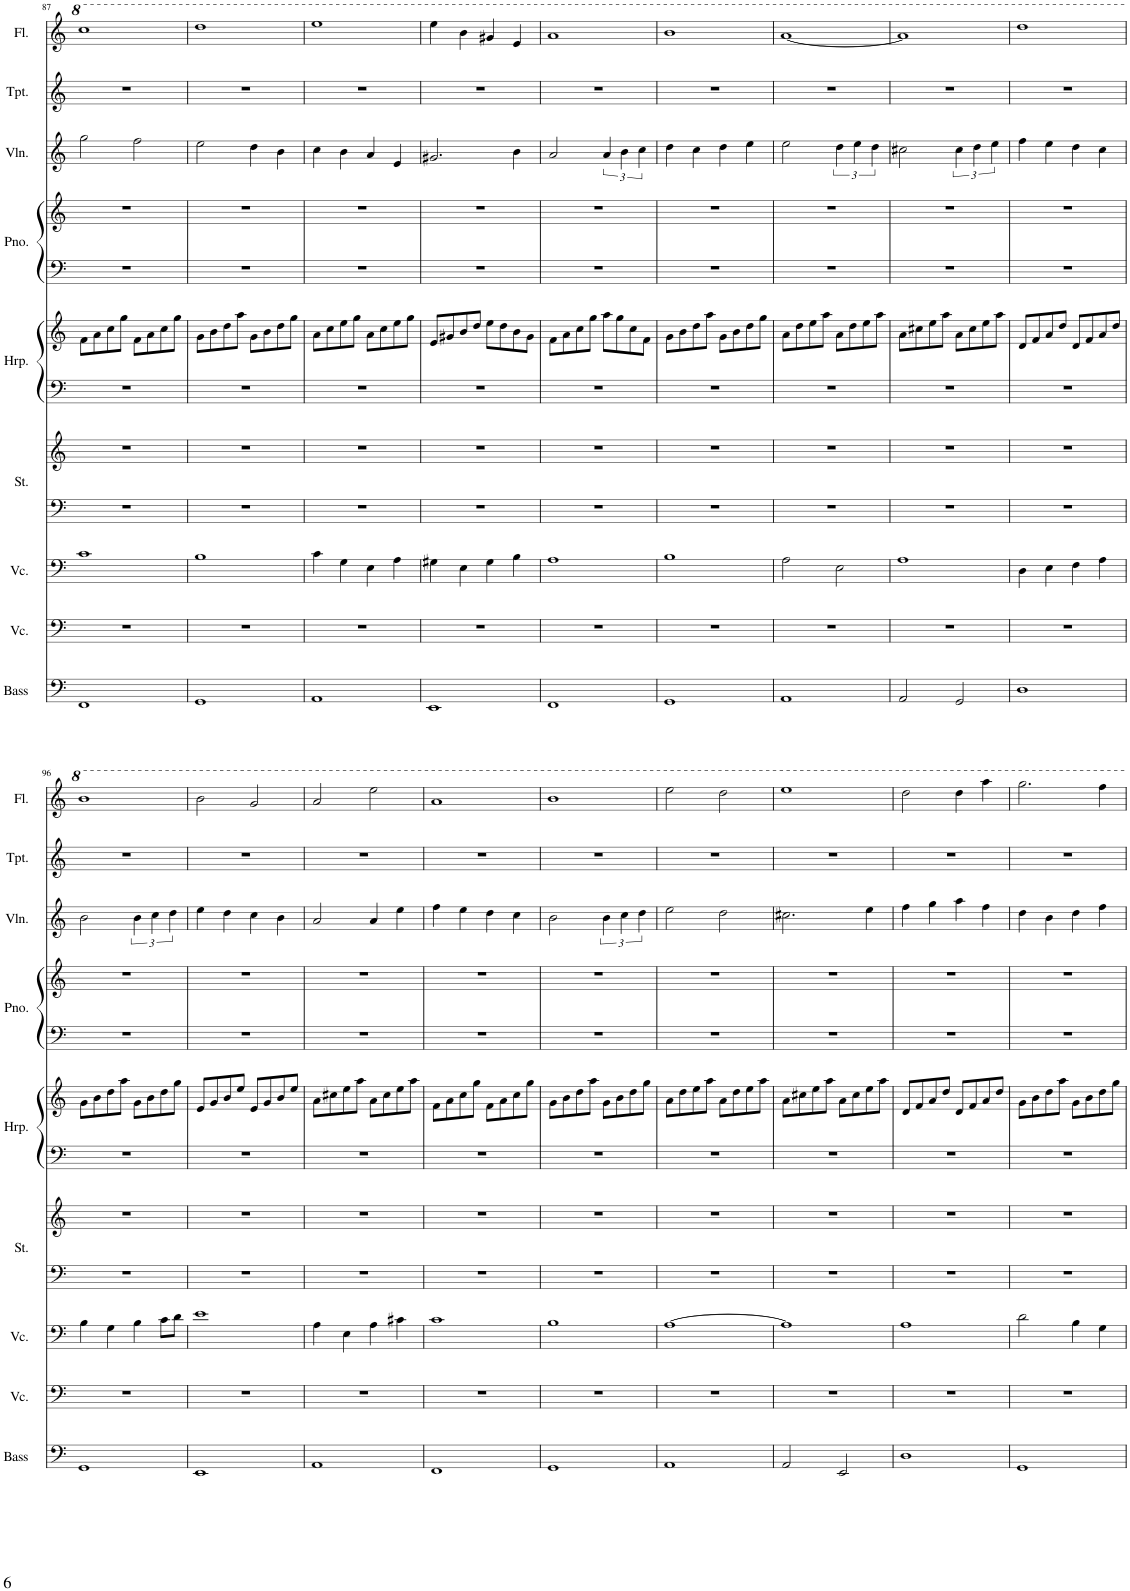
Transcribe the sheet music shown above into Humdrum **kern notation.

**kern	**kern	**kern	**kern	**kern	**kern	**kern	**kern	**kern	**kern	**kern	**kern
*part9	*part8	*part7	*part6	*part6	*part5	*part5	*part4	*part4	*part3	*part2	*part1
*staff12	*staff11	*staff10	*staff9	*staff8	*staff7	*staff6	*staff5	*staff4	*staff3	*staff2	*staff1
*I"Acoustic Bass	*I"Violoncello	*I"Violoncello	*I"Strings	*	*I"Harp	*	*I"Piano	*	*I"Violin	*I"Trumpet	*I"Flute
*I'Bass	*I'Vc.	*I'Vc.	*I'St.	*	*I'Hrp.	*	*I'Pno.	*	*I'Vln.	*I'Tpt.	*I'Fl.
!!LO:PB:g=z
*clefF4	*clefF4	*clefF4	*clefF4	*clefG2	*clefF4	*clefG2	*clefF4	*clefG2	*clefG2	*clefG2	*clefG2
*Trd7c12	*	*	*	*	*	*	*	*	*	*Trd1c2	*
*k[]	*k[]	*k[]	*k[]	*k[]	*k[]	*k[]	*k[]	*k[]	*k[]	*k[]	*k[]
*M4/4	*M4/4	*M4/4	*M4/4	*M4/4	*M4/4	*M4/4	*M4/4	*M4/4	*M4/4	*M4/4	*M4/4
=87	=87	=87	=87	=87	=87	=87	=87	=87	=87	=87	=87
1FF	1r	1c	1r	1r	1r	8f\L	1r	1r	2gg\	1r	1ccc
.	.	.	.	.	.	8a\	.	.	.	.	.
.	.	.	.	.	.	8cc\	.	.	.	.	.
.	.	.	.	.	.	8gg\J	.	.	.	.	.
.	.	.	.	.	.	8f\L	.	.	2ff\	.	.
.	.	.	.	.	.	8a\	.	.	.	.	.
.	.	.	.	.	.	8cc\	.	.	.	.	.
.	.	.	.	.	.	8gg\J	.	.	.	.	.
=88	=88	=88	=88	=88	=88	=88	=88	=88	=88	=88	=88
1GG	1r	1B	1r	1r	1r	8g\L	1r	1r	2ee\	1r	1ddd
.	.	.	.	.	.	8b\	.	.	.	.	.
.	.	.	.	.	.	8dd\	.	.	.	.	.
.	.	.	.	.	.	8aa\J	.	.	.	.	.
.	.	.	.	.	.	8g\L	.	.	4dd\	.	.
.	.	.	.	.	.	8b\	.	.	.	.	.
.	.	.	.	.	.	8dd\	.	.	4b\	.	.
.	.	.	.	.	.	8gg\J	.	.	.	.	.
=89	=89	=89	=89	=89	=89	=89	=89	=89	=89	=89	=89
1AA	1r	4c\	1r	1r	1r	8a\L	1r	1r	4cc\	1r	1eee
.	.	.	.	.	.	8cc\	.	.	.	.	.
.	.	4G\	.	.	.	8ee\	.	.	4b\	.	.
.	.	.	.	.	.	8gg\J	.	.	.	.	.
.	.	4E\	.	.	.	8a\L	.	.	4a/	.	.
.	.	.	.	.	.	8cc\	.	.	.	.	.
.	.	4A\	.	.	.	8ee\	.	.	4e/	.	.
.	.	.	.	.	.	8gg\J	.	.	.	.	.
=90	=90	=90	=90	=90	=90	=90	=90	=90	=90	=90	=90
1EE	1r	4G#X\	1r	1r	1r	8e/L	1r	1r	2.g#X/	1r	4eee\
.	.	.	.	.	.	8g#X/	.	.	.	.	.
.	.	4E\	.	.	.	8b/	.	.	.	.	4bb\
.	.	.	.	.	.	8dd/J	.	.	.	.	.
.	.	4G#\	.	.	.	8ee\L	.	.	.	.	4gg#X/
.	.	.	.	.	.	8dd\	.	.	.	.	.
.	.	4B\	.	.	.	8b\	.	.	4b\	.	4ee/
.	.	.	.	.	.	8g#\J	.	.	.	.	.
=91	=91	=91	=91	=91	=91	=91	=91	=91	=91	=91	=91
1FF	1r	1A	1r	1r	1r	8f\L	1r	1r	2a/	1r	1aa
.	.	.	.	.	.	8a\	.	.	.	.	.
.	.	.	.	.	.	8cc\	.	.	.	.	.
.	.	.	.	.	.	8gg\J	.	.	.	.	.
.	.	.	.	.	.	8aa\L	.	.	6a/	.	.
.	.	.	.	.	.	8gg\	.	.	.	.	.
.	.	.	.	.	.	.	.	.	6b\	.	.
.	.	.	.	.	.	8cc\	.	.	.	.	.
.	.	.	.	.	.	.	.	.	6cc\	.	.
.	.	.	.	.	.	8f\J	.	.	.	.	.
=92	=92	=92	=92	=92	=92	=92	=92	=92	=92	=92	=92
1GG	1r	1B	1r	1r	1r	8g\L	1r	1r	4dd\	1r	1bb
.	.	.	.	.	.	8b\	.	.	.	.	.
.	.	.	.	.	.	8dd\	.	.	4cc\	.	.
.	.	.	.	.	.	8aa\J	.	.	.	.	.
.	.	.	.	.	.	8g\L	.	.	4dd\	.	.
.	.	.	.	.	.	8b\	.	.	.	.	.
.	.	.	.	.	.	8dd\	.	.	4ee\	.	.
.	.	.	.	.	.	8gg\J	.	.	.	.	.
=93	=93	=93	=93	=93	=93	=93	=93	=93	=93	=93	=93
1AA	1r	2A\	1r	1r	1r	8a\L	1r	1r	2ee\	1r	[1aa
.	.	.	.	.	.	8dd\	.	.	.	.	.
.	.	.	.	.	.	8ee\	.	.	.	.	.
.	.	.	.	.	.	8aa\J	.	.	.	.	.
.	.	2E\	.	.	.	8a\L	.	.	6dd\	.	.
.	.	.	.	.	.	8dd\	.	.	.	.	.
.	.	.	.	.	.	.	.	.	6ee\	.	.
.	.	.	.	.	.	8ee\	.	.	.	.	.
.	.	.	.	.	.	.	.	.	6dd\	.	.
.	.	.	.	.	.	8aa\J	.	.	.	.	.
=94	=94	=94	=94	=94	=94	=94	=94	=94	=94	=94	=94
2AA/	1r	1A	1r	1r	1r	8a\L	1r	1r	2cc#X\	1r	1aa]
.	.	.	.	.	.	8cc#X\	.	.	.	.	.
.	.	.	.	.	.	8ee\	.	.	.	.	.
.	.	.	.	.	.	8aa\J	.	.	.	.	.
2GG/	.	.	.	.	.	8a\L	.	.	6cc#\	.	.
.	.	.	.	.	.	8cc#\	.	.	.	.	.
.	.	.	.	.	.	.	.	.	6dd\	.	.
.	.	.	.	.	.	8ee\	.	.	.	.	.
.	.	.	.	.	.	.	.	.	6ee\	.	.
.	.	.	.	.	.	8aa\J	.	.	.	.	.
=95	=95	=95	=95	=95	=95	=95	=95	=95	=95	=95	=95
1D	1r	4D\	1r	1r	1r	8d/L	1r	1r	4ff\	1r	1ddd
.	.	.	.	.	.	8f/	.	.	.	.	.
.	.	4E\	.	.	.	8a/	.	.	4ee\	.	.
.	.	.	.	.	.	8dd/J	.	.	.	.	.
.	.	4F\	.	.	.	8d/L	.	.	4dd\	.	.
.	.	.	.	.	.	8f/	.	.	.	.	.
.	.	4A\	.	.	.	8a/	.	.	4cc\	.	.
.	.	.	.	.	.	8dd/J	.	.	.	.	.
!!LO:LB:g=z
=96	=96	=96	=96	=96	=96	=96	=96	=96	=96	=96	=96
1GG	1r	4B\	1r	1r	1r	8g\L	1r	1r	2b\	1r	1bb
.	.	.	.	.	.	8b\	.	.	.	.	.
.	.	4G\	.	.	.	8dd\	.	.	.	.	.
.	.	.	.	.	.	8aa\J	.	.	.	.	.
.	.	4B\	.	.	.	8g\L	.	.	6b\	.	.
.	.	.	.	.	.	8b\	.	.	.	.	.
.	.	.	.	.	.	.	.	.	6cc\	.	.
.	.	8c\L	.	.	.	8dd\	.	.	.	.	.
.	.	.	.	.	.	.	.	.	6dd\	.	.
.	.	8d\J	.	.	.	8gg\J	.	.	.	.	.
=97	=97	=97	=97	=97	=97	=97	=97	=97	=97	=97	=97
1EE	1r	1e	1r	1r	1r	8e/L	1r	1r	4ee\	1r	2bb\
.	.	.	.	.	.	8g/	.	.	.	.	.
.	.	.	.	.	.	8b/	.	.	4dd\	.	.
.	.	.	.	.	.	8ee/J	.	.	.	.	.
.	.	.	.	.	.	8e/L	.	.	4cc\	.	2gg/
.	.	.	.	.	.	8g/	.	.	.	.	.
.	.	.	.	.	.	8b/	.	.	4b\	.	.
.	.	.	.	.	.	8ee/J	.	.	.	.	.
=98	=98	=98	=98	=98	=98	=98	=98	=98	=98	=98	=98
1AA	1r	4A\	1r	1r	1r	8a\L	1r	1r	2a/	1r	2aa/
.	.	.	.	.	.	8cc#X\	.	.	.	.	.
.	.	4E\	.	.	.	8ee\	.	.	.	.	.
.	.	.	.	.	.	8aa\J	.	.	.	.	.
.	.	4A\	.	.	.	8a\L	.	.	4a/	.	2eee\
.	.	.	.	.	.	8cc#\	.	.	.	.	.
.	.	4c#X\	.	.	.	8ee\	.	.	4ee\	.	.
.	.	.	.	.	.	8aa\J	.	.	.	.	.
=99	=99	=99	=99	=99	=99	=99	=99	=99	=99	=99	=99
1FF	1r	1c	1r	1r	1r	8f\L	1r	1r	4ff\	1r	1aa
.	.	.	.	.	.	8a\	.	.	.	.	.
.	.	.	.	.	.	8cc\	.	.	4ee\	.	.
.	.	.	.	.	.	8gg\J	.	.	.	.	.
.	.	.	.	.	.	8f\L	.	.	4dd\	.	.
.	.	.	.	.	.	8a\	.	.	.	.	.
.	.	.	.	.	.	8cc\	.	.	4cc\	.	.
.	.	.	.	.	.	8gg\J	.	.	.	.	.
=100	=100	=100	=100	=100	=100	=100	=100	=100	=100	=100	=100
1GG	1r	1B	1r	1r	1r	8g\L	1r	1r	2b\	1r	1bb
.	.	.	.	.	.	8b\	.	.	.	.	.
.	.	.	.	.	.	8dd\	.	.	.	.	.
.	.	.	.	.	.	8aa\J	.	.	.	.	.
.	.	.	.	.	.	8g\L	.	.	6b\	.	.
.	.	.	.	.	.	8b\	.	.	.	.	.
.	.	.	.	.	.	.	.	.	6cc\	.	.
.	.	.	.	.	.	8dd\	.	.	.	.	.
.	.	.	.	.	.	.	.	.	6dd\	.	.
.	.	.	.	.	.	8gg\J	.	.	.	.	.
=101	=101	=101	=101	=101	=101	=101	=101	=101	=101	=101	=101
1AA	1r	[1A	1r	1r	1r	8a\L	1r	1r	2ee\	1r	2eee\
.	.	.	.	.	.	8dd\	.	.	.	.	.
.	.	.	.	.	.	8ee\	.	.	.	.	.
.	.	.	.	.	.	8aa\J	.	.	.	.	.
.	.	.	.	.	.	8a\L	.	.	2dd\	.	2ddd\
.	.	.	.	.	.	8dd\	.	.	.	.	.
.	.	.	.	.	.	8ee\	.	.	.	.	.
.	.	.	.	.	.	8aa\J	.	.	.	.	.
=102	=102	=102	=102	=102	=102	=102	=102	=102	=102	=102	=102
2AA/	1r	1A]	1r	1r	1r	8a\L	1r	1r	2.cc#X\	1r	1eee
.	.	.	.	.	.	8cc#X\	.	.	.	.	.
.	.	.	.	.	.	8ee\	.	.	.	.	.
.	.	.	.	.	.	8aa\J	.	.	.	.	.
2EE/	.	.	.	.	.	8a\L	.	.	.	.	.
.	.	.	.	.	.	8cc#\	.	.	.	.	.
.	.	.	.	.	.	8ee\	.	.	4ee\	.	.
.	.	.	.	.	.	8aa\J	.	.	.	.	.
=103	=103	=103	=103	=103	=103	=103	=103	=103	=103	=103	=103
1D	1r	1A	1r	1r	1r	8d/L	1r	1r	4ff\	1r	2ddd\
.	.	.	.	.	.	8f/	.	.	.	.	.
.	.	.	.	.	.	8a/	.	.	4gg\	.	.
.	.	.	.	.	.	8dd/J	.	.	.	.	.
.	.	.	.	.	.	8d/L	.	.	4aa\	.	4ddd\
.	.	.	.	.	.	8f/	.	.	.	.	.
.	.	.	.	.	.	8a/	.	.	4ff\	.	4aaa\
.	.	.	.	.	.	8dd/J	.	.	.	.	.
=104	=104	=104	=104	=104	=104	=104	=104	=104	=104	=104	=104
1GG	1r	2d\	1r	1r	1r	8g\L	1r	1r	4dd\	1r	2.ggg\
.	.	.	.	.	.	8b\	.	.	.	.	.
.	.	.	.	.	.	8dd\	.	.	4b\	.	.
.	.	.	.	.	.	8aa\J	.	.	.	.	.
.	.	4B\	.	.	.	8g\L	.	.	4dd\	.	.
.	.	.	.	.	.	8b\	.	.	.	.	.
.	.	4G\	.	.	.	8dd\	.	.	4ff\	.	4fff\
.	.	.	.	.	.	8gg\J	.	.	.	.	.
=	=	=	=	=	=	=	=	=	=	=	=
*-	*-	*-	*-	*-	*-	*-	*-	*-	*-	*-	*-
